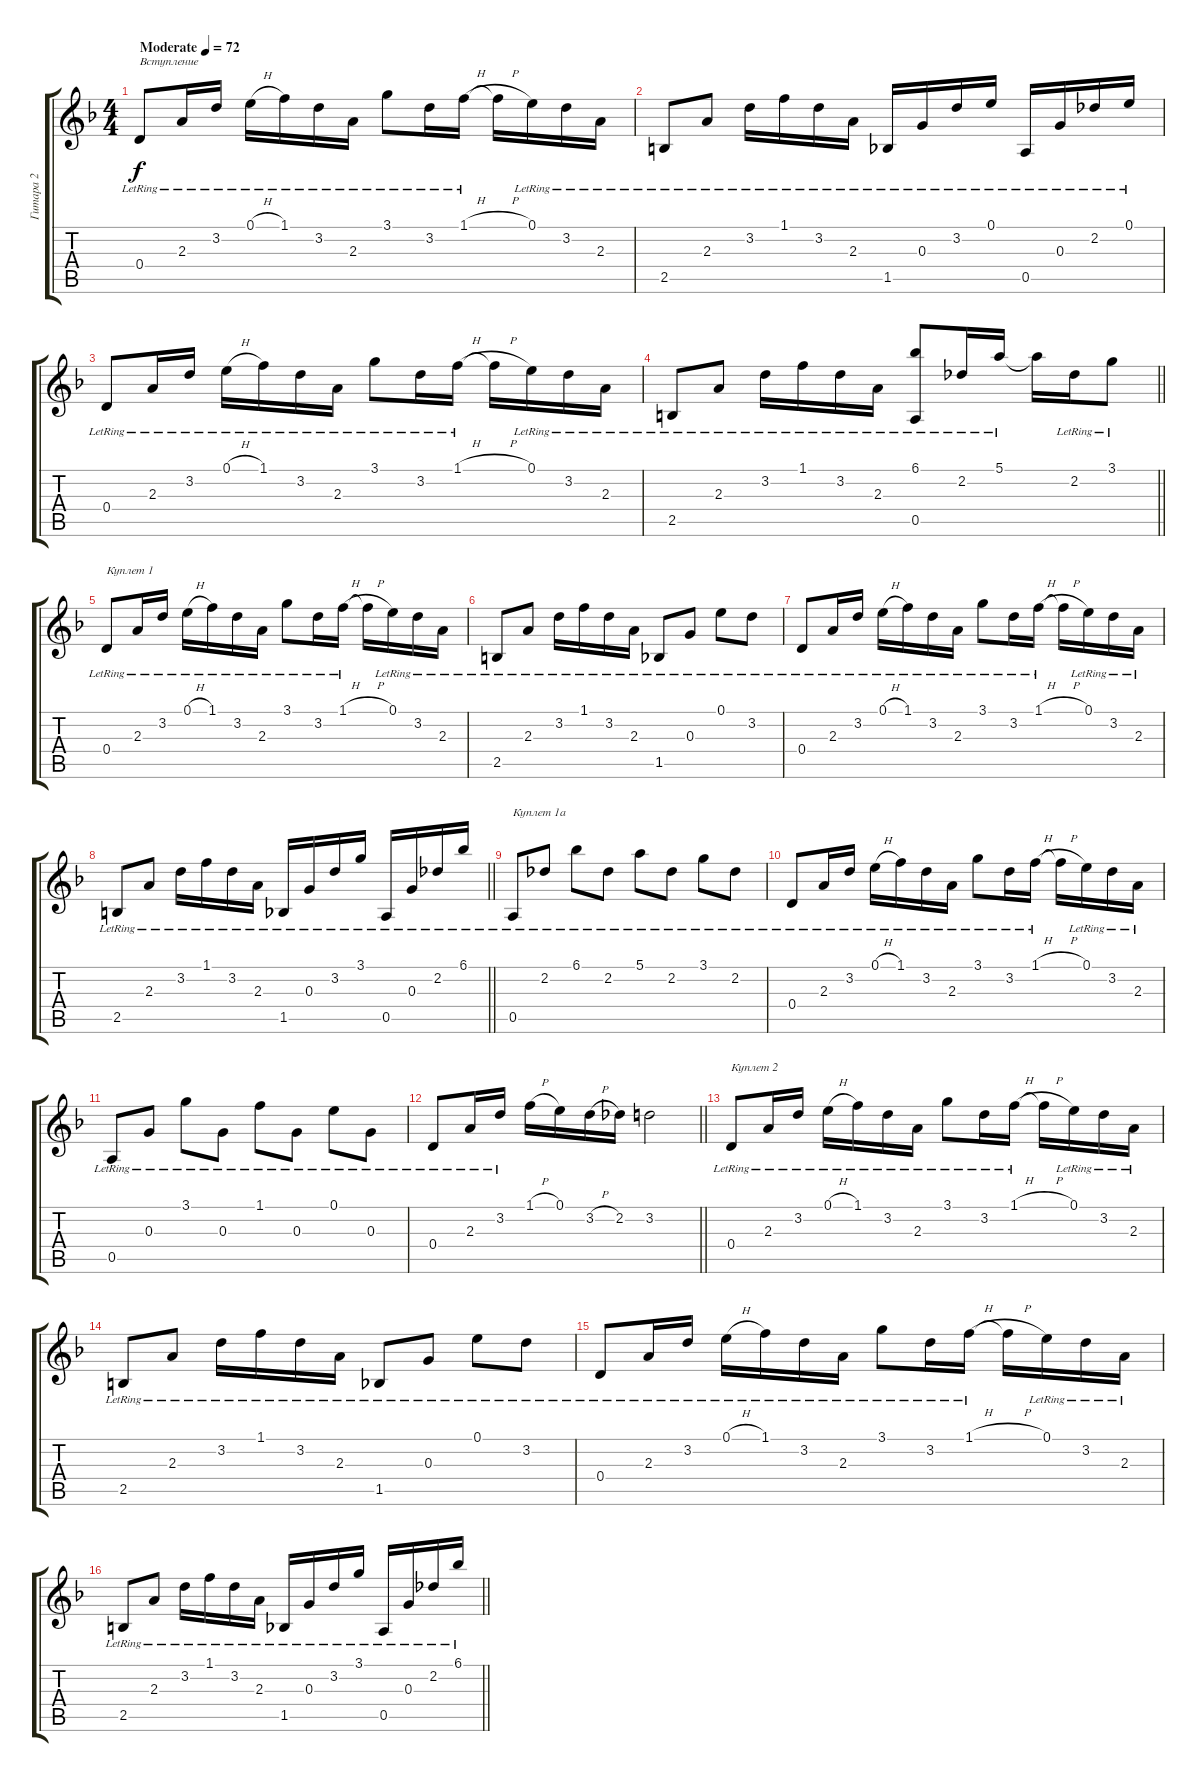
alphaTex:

\track ("Гитара 2" "Гитара 2") {instrument acousticguitarsteel}
\staff {score tabs}
\tuning (E4 B3 G3 D3 A2 E2) {hide}
\ts (4 4)
\tempo (72 "Moderate")
\clef g2
\ks dminor
0.4{lr}.8{txt "Вступление" dy f instrument acousticguitarsteel} 2.3{lr}.16 3.2{lr}.16 0.1{h lr}.16 1.1{lr}.16 3.2{lr}.16 2.3{lr}.16 3.1{lr}.8 3.2{lr}.16 1.1{h lr}.16 1.1{h t}.16 0.1{lr}.16 3.2{lr}.16 2.3{lr}.16 |
2.5{lr}.8 2.3{lr}.8 3.2{lr}.16 1.1{lr}.16 3.2{lr}.16 2.3{lr}.16 1.5{lr}.16 0.3{lr}.16 3.2{lr}.16 0.1{lr}.16 0.5{lr}.16 0.3{lr}.16 2.2{lr}.16 0.1{lr}.16 |
0.4{lr}.8 2.3{lr}.16 3.2{lr}.16 0.1{h lr}.16 1.1{lr}.16 3.2{lr}.16 2.3{lr}.16 3.1{lr}.8 3.2{lr}.16 1.1{h lr}.16 1.1{h t}.16 0.1{lr}.16 3.2{lr}.16 2.3{lr}.16 |
\barLineRight lightlight
2.5{lr}.8 2.3{lr}.8 3.2{lr}.16 1.1{lr}.16 3.2{lr}.16 2.3{lr}.16 (6.1{lr} 0.5{lr}).8 2.2{lr}.16 5.1{lr}.16 5.1{t}.16 2.2{lr}.16 3.1{lr}.8 |
0.4{lr}.8{txt "Куплет 1"} 2.3{lr}.16 3.2{lr}.16 0.1{h lr}.16 1.1{lr}.16 3.2{lr}.16 2.3{lr}.16 3.1{lr}.8 3.2{lr}.16 1.1{h lr}.16 1.1{h t}.16 0.1{lr}.16 3.2{lr}.16 2.3{lr}.16 |
2.5{lr}.8 2.3{lr}.8 3.2{lr}.16 1.1{lr}.16 3.2{lr}.16 2.3{lr}.16 1.5{lr}.8 0.3{lr}.8 0.1{lr}.8 3.2{lr}.8 |
0.4{lr}.8 2.3{lr}.16 3.2{lr}.16 0.1{h lr}.16 1.1{lr}.16 3.2{lr}.16 2.3{lr}.16 3.1{lr}.8 3.2{lr}.16 1.1{h lr}.16 1.1{h t}.16 0.1{lr}.16 3.2{lr}.16 2.3{lr}.16 |
\barLineRight lightlight
2.5{lr}.8 2.3{lr}.8 3.2{lr}.16 1.1{lr}.16 3.2{lr}.16 2.3{lr}.16 1.5{lr}.16 0.3{lr}.16 3.2{lr}.16 3.1{lr}.16 0.5{lr}.16 0.3{lr}.16 2.2{lr}.16 6.1{lr}.16 |
0.5{lr}.8{txt "Куплет 1а"} 2.2{lr}.8 6.1{lr}.8 2.2{lr}.8 5.1{lr}.8 2.2{lr}.8 3.1{lr}.8 2.2{lr}.8 |
0.4{lr}.8 2.3{lr}.16 3.2{lr}.16 0.1{h lr}.16 1.1{lr}.16 3.2{lr}.16 2.3{lr}.16 3.1{lr}.8 3.2{lr}.16 1.1{h lr}.16 1.1{h t}.16 0.1{lr}.16 3.2{lr}.16 2.3{lr}.16 |
0.5{lr}.8 0.3{lr}.8 3.1{lr}.8 0.3{lr}.8 1.1{lr}.8 0.3{lr}.8 0.1{lr}.8 0.3{lr}.8 |
\barLineRight lightlight
0.4{lr}.8 2.3{lr}.16 3.2{lr}.16 1.1{h}.16 0.1.16 3.2{h}.16 2.2.16 3.2.2 |
0.4{lr}.8{txt "Куплет 2"} 2.3{lr}.16 3.2{lr}.16 0.1{h lr}.16 1.1{lr}.16 3.2{lr}.16 2.3{lr}.16 3.1{lr}.8 3.2{lr}.16 1.1{h lr}.16 1.1{h t}.16 0.1{lr}.16 3.2{lr}.16 2.3{lr}.16 |
2.5{lr}.8 2.3{lr}.8 3.2{lr}.16 1.1{lr}.16 3.2{lr}.16 2.3{lr}.16 1.5{lr}.8 0.3{lr}.8 0.1{lr}.8 3.2{lr}.8 |
0.4{lr}.8 2.3{lr}.16 3.2{lr}.16 0.1{h lr}.16 1.1{lr}.16 3.2{lr}.16 2.3{lr}.16 3.1{lr}.8 3.2{lr}.16 1.1{h lr}.16 1.1{h t}.16 0.1{lr}.16 3.2{lr}.16 2.3{lr}.16 |
\barLineRight lightlight
2.5{lr}.8 2.3{lr}.8 3.2{lr}.16 1.1{lr}.16 3.2{lr}.16 2.3{lr}.16 1.5{lr}.16 0.3{lr}.16 3.2{lr}.16 3.1{lr}.16 0.5{lr}.16 0.3{lr}.16 2.2{lr}.16 6.1{lr}.16
